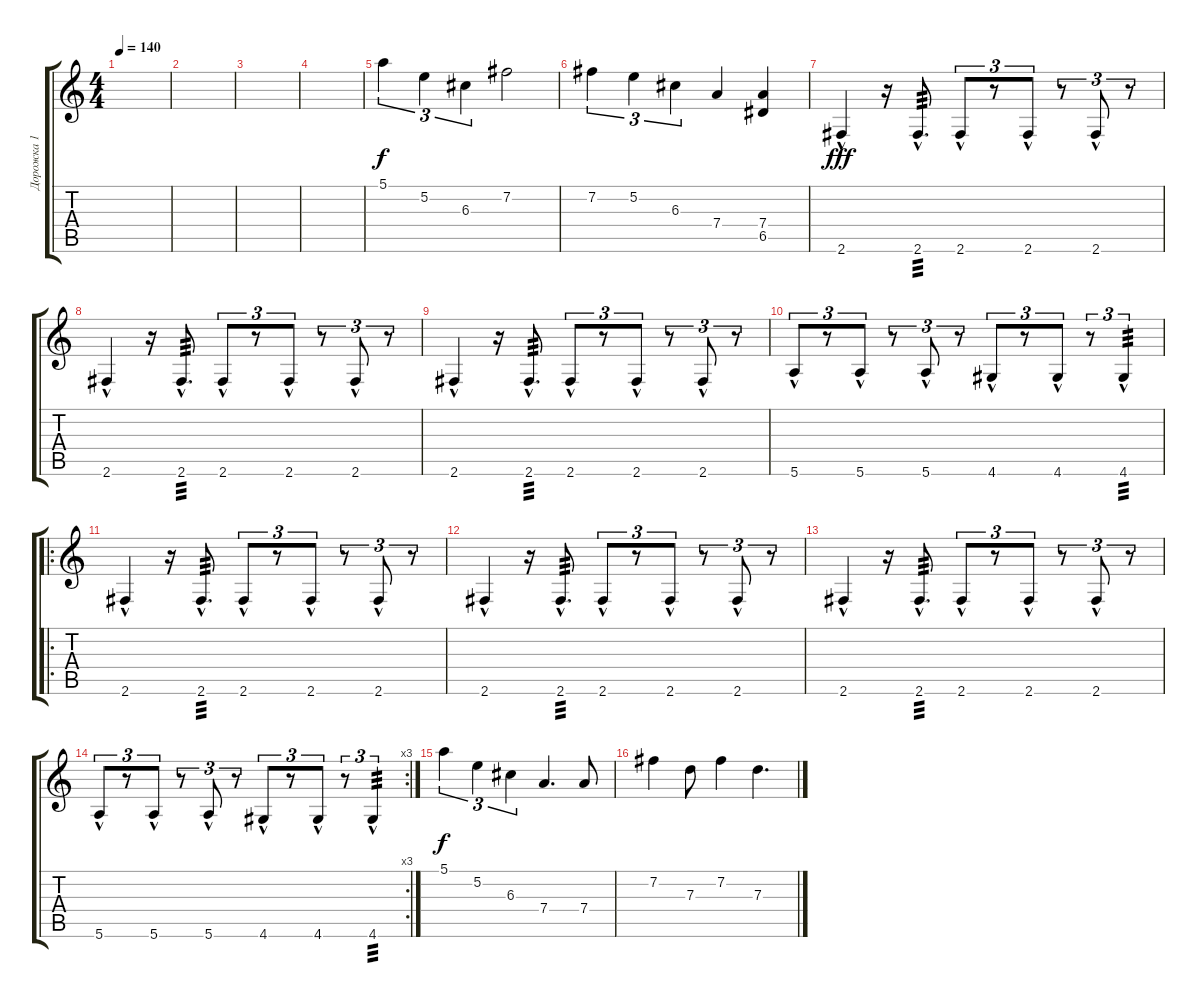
\track ("Дорожка 1" "Дорожка 1") {instrument acousticguitarsteel}
\staff {score tabs}
\tuning (E4 B3 G3 D3 A2 E2) {hide}
\ts (4 4)
\tempo 140
\clef g2
\ks c
|
|
|
|
5.1.4{tu (3 2)} 5.2.4{tu (3 2)} 6.3.4{tu (3 2)} 7.2.2 |
7.2.4{tu (3 2)} 5.2.4{tu (3 2)} 6.3.4{tu (3 2)} 7.4.4 (7.4 6.5).4 |
2.6{hac}.4{dy fff instrument electricbassfinger} r.16 2.6{hac}.8{d tp 3} 2.6{hac}.8{tu (3 2)} r.8{tu (3 2)} 2.6{hac}.8{tu (3 2)} r.8{tu (3 2)} 2.6{hac}.8{tu (3 2)} r.8{tu (3 2)} |
2.6{hac}.4 r.16 2.6{hac}.8{d tp 3} 2.6{hac}.8{tu (3 2)} r.8{tu (3 2)} 2.6{hac}.8{tu (3 2)} r.8{tu (3 2)} 2.6{hac}.8{tu (3 2)} r.8{tu (3 2)} |
2.6{hac}.4 r.16 2.6{hac}.8{d tp 3} 2.6{hac}.8{tu (3 2)} r.8{tu (3 2)} 2.6{hac}.8{tu (3 2)} r.8{tu (3 2)} 2.6{hac}.8{tu (3 2)} r.8{tu (3 2)} |
5.6{hac}.8{tu (3 2)} r.8{tu (3 2)} 5.6{hac}.8{tu (3 2)} r.8{tu (3 2)} 5.6{hac}.8{tu (3 2)} r.8{tu (3 2)} 4.6{hac}.8{tu (3 2)} r.8{tu (3 2)} 4.6{hac}.8{tu (3 2)} r.8{tu (3 2)} 4.6{hac}.4{tu (3 2) tp 3} |
\ro
2.6{hac}.4 r.16 2.6{hac}.8{d tp 3} 2.6{hac}.8{tu (3 2)} r.8{tu (3 2)} 2.6{hac}.8{tu (3 2)} r.8{tu (3 2)} 2.6{hac}.8{tu (3 2)} r.8{tu (3 2)} |
2.6{hac}.4 r.16 2.6{hac}.8{d tp 3} 2.6{hac}.8{tu (3 2)} r.8{tu (3 2)} 2.6{hac}.8{tu (3 2)} r.8{tu (3 2)} 2.6{hac}.8{tu (3 2)} r.8{tu (3 2)} |
2.6{hac}.4 r.16 2.6{hac}.8{d tp 3} 2.6{hac}.8{tu (3 2)} r.8{tu (3 2)} 2.6{hac}.8{tu (3 2)} r.8{tu (3 2)} 2.6{hac}.8{tu (3 2)} r.8{tu (3 2)} |
\rc 3
5.6{hac}.8{tu (3 2)} r.8{tu (3 2)} 5.6{hac}.8{tu (3 2)} r.8{tu (3 2)} 5.6{hac}.8{tu (3 2)} r.8{tu (3 2)} 4.6{hac}.8{tu (3 2)} r.8{tu (3 2)} 4.6{hac}.8{tu (3 2)} r.8{tu (3 2)} 4.6{hac}.4{tu (3 2) tp 3} |
5.1.4{tu (3 2) dy f} 5.2.4{tu (3 2)} 6.3.4{tu (3 2)} 7.4.4{d} 7.4.8 |
7.2.4 7.3.8 7.2.4 7.3.4{d}
